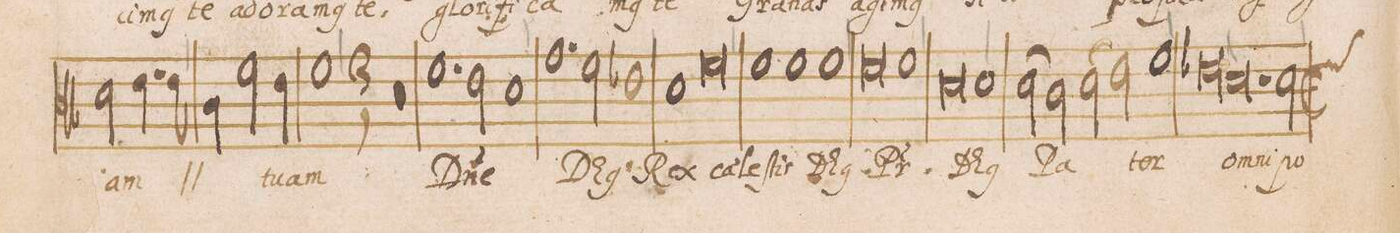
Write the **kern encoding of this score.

**kern	**text
*I"DISCANTVS	*
*clefC3	*
*k[b-]	*
*met(C|)	*
*M2/1	*
2d\	-am
*	*ij
4.e\	glo-
8e\	-ri-
=17-	=17-
4c\	-am
*	*Xij
2f\	tu-
4e\	.
1f	-am
=18-	=18-
*M3/1	*
0.r	.
=19-	=19-
1.f	D(o-
2e\	-mi)-
1d	-ne
=20-	=20-
1.g	DE-
2f\	-(us)
1e-X	Rex
=21-	=21-
1d	cae-
0f	-le-
=22-	=22-
1f	-ſtis
1f	De-
1f	-(us)
=23-	=23-
0f	P(a-
1f	-ter)
=24-	=24-
0d	De-
1d	-(us)
=25-	=25-
(2d\	Pa-
2c\)	.
(2d\	.
2eny\)	.
1f	-ter
=26-	=26-
*lig	*
1e-X	o-
1.d	-mni-
*Xlig	*
2d\	-po-
*custos:e	*
*-	*-
